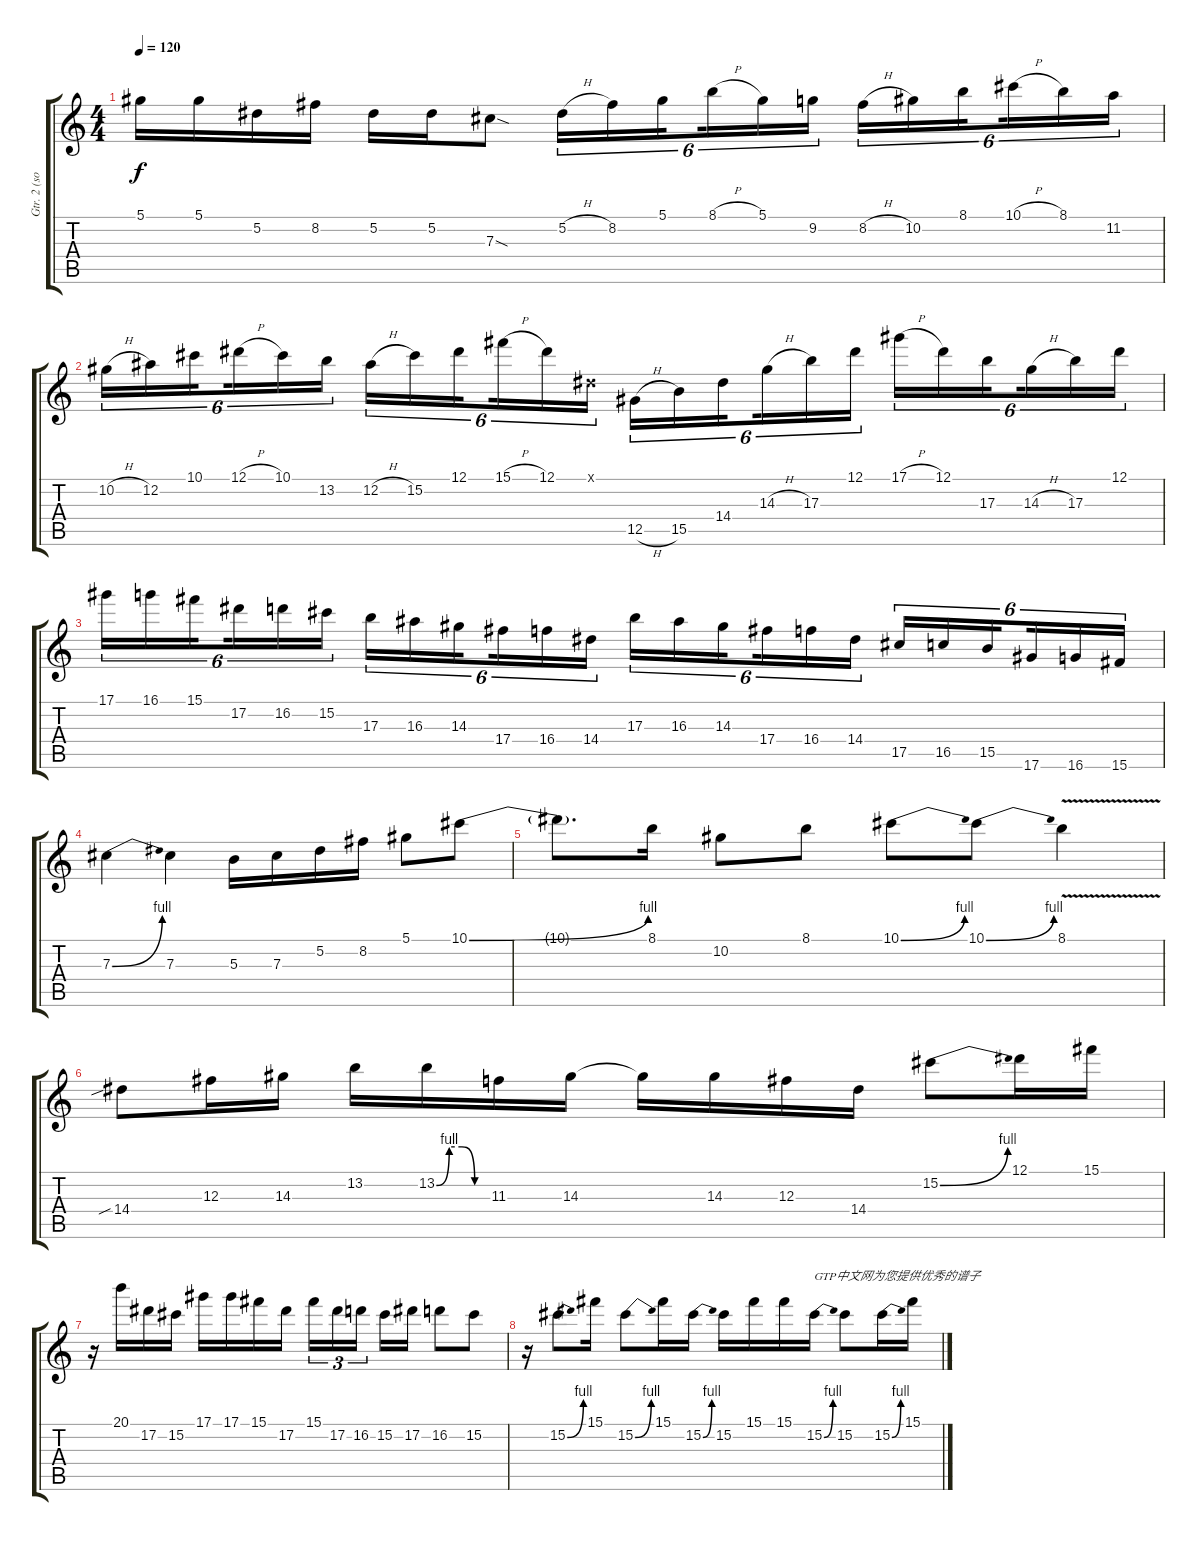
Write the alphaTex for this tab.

\track ("Gtr. 2 (solo)" "Gtr. 2 (so") {instrument distortionguitar}
\staff {score tabs}
\tuning (Eb4 Bb3 Gb3 Db3 Ab2 Eb2) {hide}
\ts (4 4)
\tempo 120
\clef g2
\ks c
5.1.16{dy f} 5.1.16 5.2.16 8.2.16 5.2.16 5.2.16 7.3{sod}.8 5.2{h}.16{tu (6 4)} 8.2.16{tu (6 4)} 5.1.16{tu (6 4) beam splitsecondary} 8.1{h}.16{tu (6 4)} 5.1.16{tu (6 4)} 9.2.16{tu (6 4)} 8.2{h}.16{tu (6 4)} 10.2.16{tu (6 4)} 8.1.16{tu (6 4) beam splitsecondary} 10.1{h}.16{tu (6 4)} 8.1.16{tu (6 4)} 11.2.16{tu (6 4)} |
10.2{h}.16{tu (6 4)} 12.2.16{tu (6 4)} 10.1.16{tu (6 4) beam splitsecondary} 12.1{h}.16{tu (6 4)} 10.1.16{tu (6 4)} 13.2.16{tu (6 4)} 12.2{h}.16{tu (6 4)} 15.2.16{tu (6 4)} 12.1.16{tu (6 4) beam splitsecondary} 15.1{h}.16{tu (6 4)} 12.1.16{tu (6 4)} 0.1{x}.16{tu (6 4)} 12.5{h}.16{tu (6 4)} 15.5.16{tu (6 4)} 14.4.16{tu (6 4) beam splitsecondary} 14.3{h}.16{tu (6 4)} 17.3.16{tu (6 4)} 12.1.16{tu (6 4)} 17.1{h}.16{tu (6 4)} 12.1.16{tu (6 4)} 17.3.16{tu (6 4) beam splitsecondary} 14.3{h}.16{tu (6 4)} 17.3.16{tu (6 4)} 12.1.16{tu (6 4)} |
17.1.16{tu (6 4)} 16.1.16{tu (6 4)} 15.1.16{tu (6 4) beam splitsecondary} 17.2.16{tu (6 4)} 16.2.16{tu (6 4)} 15.2.16{tu (6 4)} 17.3.16{tu (6 4)} 16.3.16{tu (6 4)} 14.3.16{tu (6 4) beam splitsecondary} 17.4.16{tu (6 4)} 16.4.16{tu (6 4)} 14.4.16{tu (6 4)} 17.3.16{tu (6 4)} 16.3.16{tu (6 4)} 14.3.16{tu (6 4) beam splitsecondary} 17.4.16{tu (6 4)} 16.4.16{tu (6 4)} 14.4.16{tu (6 4)} 17.5.16{tu (6 4)} 16.5.16{tu (6 4)} 15.5.16{tu (6 4) beam splitsecondary} 17.6.16{tu (6 4)} 16.6.16{tu (6 4)} 15.6.16{tu (6 4)} |
7.3{be (bend 0 0 60 4)}.4{volume 13} 7.3.4 5.3.16 7.3.16 5.2.16 8.2.16 5.1.8 10.1{be (bend 0 0 60 4)}.8 |
10.1{t}.8{d} 8.1.16 10.2.8 8.1.8 10.1{be (bend 0 0 60 4)}.8 10.1{be (bend 0 0 60 4)}.8 8.1{v}.4 |
14.4{sib}.8 12.3.16 14.3.16 13.2.16 13.2{be (custom 0 0 15 4 30 4 45 0 60 0)}.16 11.3.16 14.3.16 14.3{t}.16 14.3.16 12.3.16 14.4.16 15.2{be (bend 0 0 60 4)}.8 12.1.16 15.1.16 |
r.16 20.1.16 17.2.16 15.2.16 17.1.16 17.1.16 15.1.16 17.2.16 15.1.16{tu (3 2)} 17.2.16{tu (3 2)} 16.2.16{tu (3 2) beam splitsecondary} 15.2.16 17.2.16 16.2.8 15.2.8 |
r.16 15.2{be (bend 0 0 60 4)}.8 15.1.16 15.2{be (bend 0 0 60 4)}.8 15.1.16 15.2{be (bend 0 0 60 4)}.16 15.2.16 15.1.16 15.1.16 15.2{be (bend 0 0 60 4)}.16{txt "GTP中文网为您提供优秀的谱子"} 15.2.8 15.2{be (bend 0 0 60 4)}.16 15.1.16
